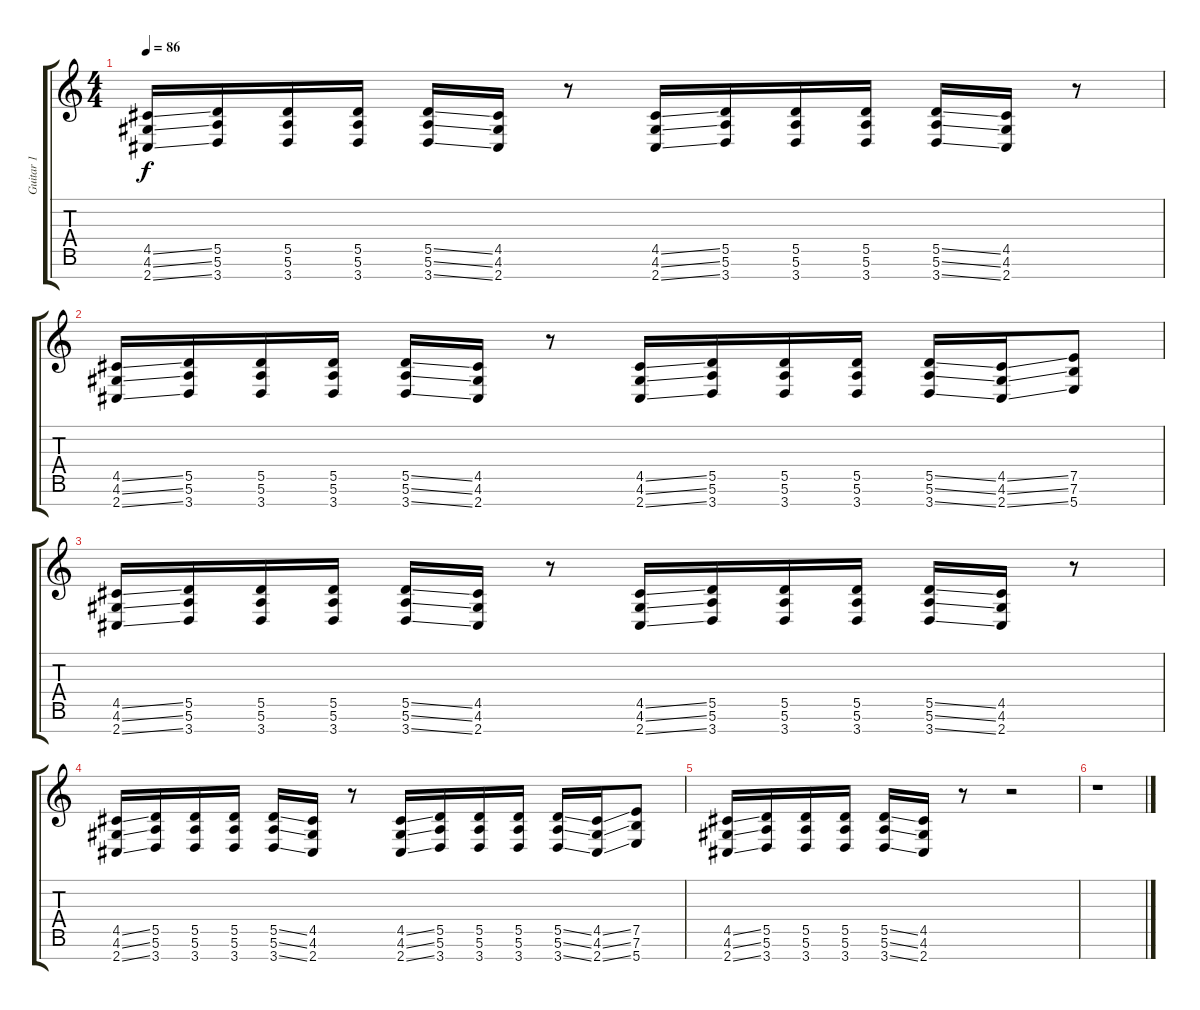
\track ("Guitar 1" "Guitar 1") {instrument distortionguitar}
\staff {score tabs}
\tuning (E4 B3 G3 D3 A2 E2 B1) {hide}
\ts (4 4)
\tempo 86
\clef g2
\ks c
(4.5{ss} 4.6{ss} 2.7{ss}).16{dy f} (5.5 5.6 3.7).16 (5.5 5.6 3.7).16 (5.5 5.6 3.7).16 (5.5{ss} 5.6{ss} 3.7{ss}).16 (4.5 4.6 2.7).16 r.8 (4.5{ss} 4.6{ss} 2.7{ss}).16 (5.5 5.6 3.7).16 (5.5 5.6 3.7).16 (5.5 5.6 3.7).16 (5.5{ss} 5.6{ss} 3.7{ss}).16 (4.5 4.6 2.7).16 r.8 |
(4.5{ss} 4.6{ss} 2.7{ss}).16 (5.5 5.6 3.7).16 (5.5 5.6 3.7).16 (5.5 5.6 3.7).16 (5.5{ss} 5.6{ss} 3.7{ss}).16 (4.5 4.6 2.7).16 r.8 (4.5{ss} 4.6{ss} 2.7{ss}).16 (5.5 5.6 3.7).16 (5.5 5.6 3.7).16 (5.5 5.6 3.7).16 (5.5{ss} 5.6{ss} 3.7{ss}).16 (4.5{ss} 4.6{ss} 2.7{ss}).16 (7.5 7.6 5.7).8 |
(4.5{ss} 4.6{ss} 2.7{ss}).16 (5.5 5.6 3.7).16 (5.5 5.6 3.7).16 (5.5 5.6 3.7).16 (5.5{ss} 5.6{ss} 3.7{ss}).16 (4.5 4.6 2.7).16 r.8 (4.5{ss} 4.6{ss} 2.7{ss}).16 (5.5 5.6 3.7).16 (5.5 5.6 3.7).16 (5.5 5.6 3.7).16 (5.5{ss} 5.6{ss} 3.7{ss}).16 (4.5 4.6 2.7).16 r.8 |
(4.5{ss} 4.6{ss} 2.7{ss}).16 (5.5 5.6 3.7).16 (5.5 5.6 3.7).16 (5.5 5.6 3.7).16 (5.5{ss} 5.6{ss} 3.7{ss}).16 (4.5 4.6 2.7).16 r.8 (4.5{ss} 4.6{ss} 2.7{ss}).16 (5.5 5.6 3.7).16 (5.5 5.6 3.7).16 (5.5 5.6 3.7).16 (5.5{ss} 5.6{ss} 3.7{ss}).16 (4.5{ss} 4.6{ss} 2.7{ss}).16 (7.5 7.6 5.7).8 |
(4.5{ss} 4.6{ss} 2.7{ss}).16 (5.5 5.6 3.7).16 (5.5 5.6 3.7).16 (5.5 5.6 3.7).16 (5.5{ss} 5.6{ss} 3.7{ss}).16 (4.5 4.6 2.7).16 r.8 r.2 |
r.1
